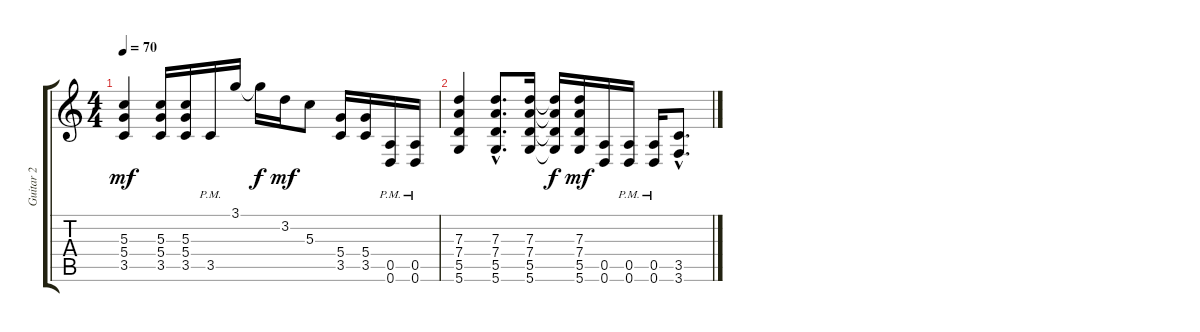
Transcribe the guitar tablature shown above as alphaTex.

\track ("Guitar 2" "Guitar 2") {instrument distortionguitar}
\staff {score tabs}
\tuning (E4 B3 G3 D3 A2 D2) {hide}
\ts (4 4)
\tempo 70
\clef g2
\ks c
(5.3 5.4 3.5).4{dy mf} (5.3 5.4 3.5).16 (5.3 5.4 3.5).16 3.5{pm}.16 3.1.16 3.1{t}.16{dy f} 3.2.16{dy mf} 5.3.8 (5.4 3.5).16 (5.4 3.5).16 (0.5{pm} 0.6{pm}).16 (0.5{pm} 0.6{pm}).16 |
(7.3 7.4 5.5 5.6).4 (7.3{hac} 7.4{hac} 5.5{hac} 5.6{hac}).8{d} (7.3 7.4 5.5 5.6).16 (7.3{t} 7.4{t} 5.5{t} 5.6{t}).16{dy f} (7.3 7.4 5.5 5.6).16{dy mf} (0.5 0.6).16 (0.5{pm} 0.6{pm}).16 (0.5{pm} 0.6{pm}).16 (3.5{hac} 3.6{hac}).8{d}
